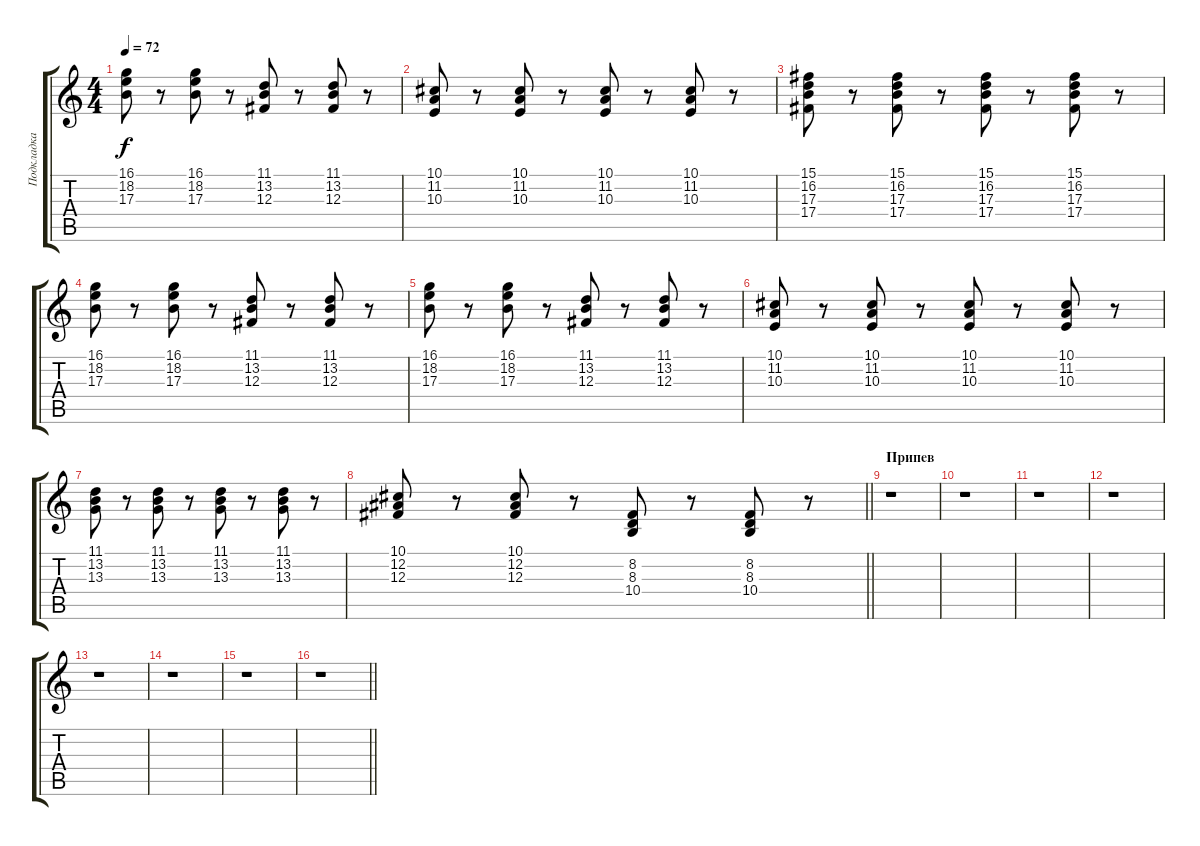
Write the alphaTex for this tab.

\track ("Подкладка" "Подкладка") {instrument pad2warm}
\staff {score tabs}
\tuning (Eb4 Bb3 Gb3 Db3 Ab2 Eb2) {hide}
\ts (4 4)
\tempo 72
\clef g2
\ks c
(16.1 18.2 17.3).8{dy f} r.8 (16.1 18.2 17.3).8 r.8 (11.1 13.2 12.3).8 r.8 (11.1 13.2 12.3).8 r.8 |
(10.1 11.2 10.3).8 r.8 (10.1 11.2 10.3).8 r.8 (10.1 11.2 10.3).8 r.8 (10.1 11.2 10.3).8 r.8 |
(15.1 16.2 17.3 17.4).8 r.8 (15.1 16.2 17.3 17.4).8 r.8 (15.1 16.2 17.3 17.4).8 r.8 (15.1 16.2 17.3 17.4).8 r.8 |
(16.1 18.2 17.3).8 r.8 (16.1 18.2 17.3).8 r.8 (11.1 13.2 12.3).8 r.8 (11.1 13.2 12.3).8 r.8 |
(16.1 18.2 17.3).8 r.8 (16.1 18.2 17.3).8 r.8 (11.1 13.2 12.3).8 r.8 (11.1 13.2 12.3).8 r.8 |
(10.1 11.2 10.3).8 r.8 (10.1 11.2 10.3).8 r.8 (10.1 11.2 10.3).8 r.8 (10.1 11.2 10.3).8 r.8 |
(11.1 13.2 13.3).8 r.8 (11.1 13.2 13.3).8 r.8 (11.1 13.2 13.3).8 r.8 (11.1 13.2 13.3).8 r.8 |
\barLineRight lightlight
(10.1 12.2 12.3).8 r.8 (10.1 12.2 12.3).8 r.8 (8.2 8.3 10.4).8 r.8 (8.2 8.3 10.4).8 r.8 |
\section ("" "Припев")
r.1 |
r.1 |
r.1 |
r.1 |
r.1 |
r.1 |
r.1 |
\barLineRight lightlight
r.1
